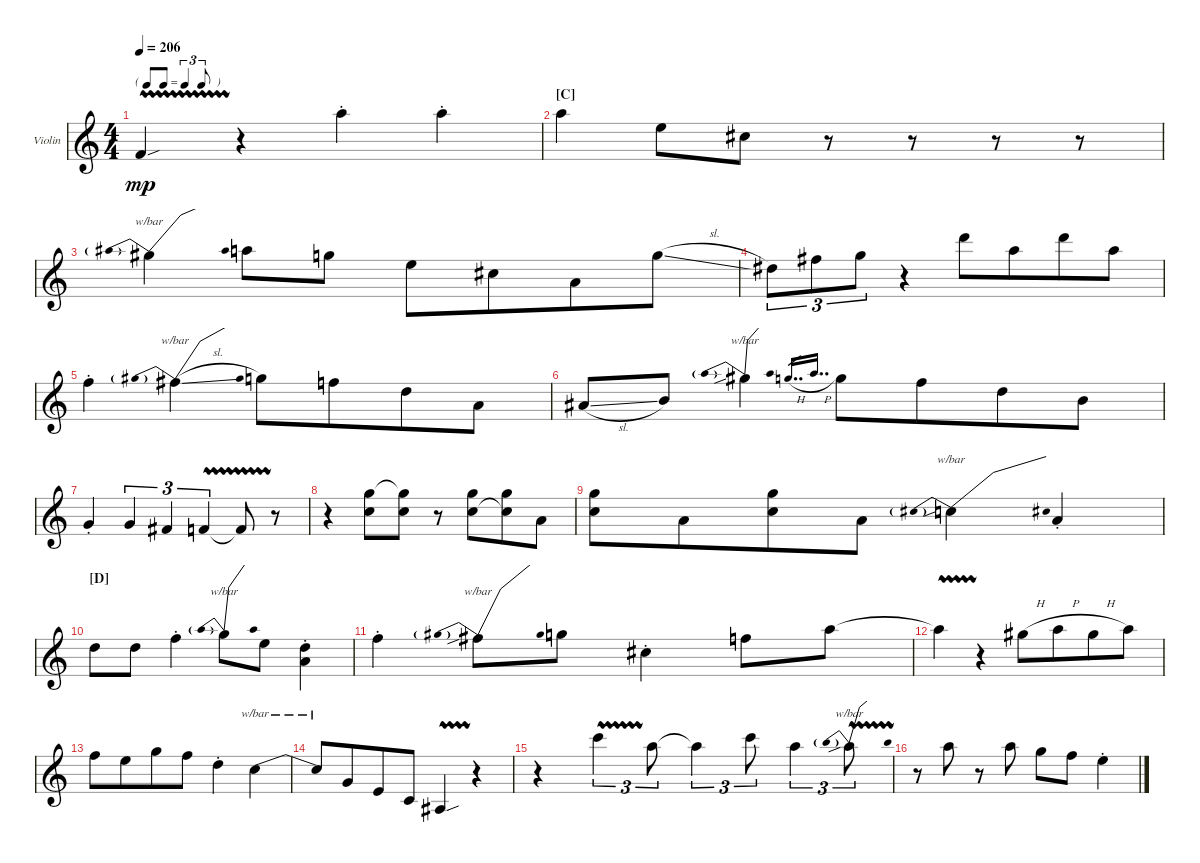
\defaultSystemsLayout 4
\bracketExtendMode groupsimilarinstruments
\firstSystemTrackNameOrientation horizontal
\otherSystemsTrackNameOrientation horizontal
\track ("Violin" "Violin") {instrument violin}
\staff {score}
\tuning (E5 A4 D4 G3)
\ts (4 4)
\tf triplet8th
\tempo 206
\clef g2
\ks c
3.3{vw sou}.4{dy mp} r.4 5.1{st}.4 5.1{st}.4 |
\section ("C" "")
5.1.4 0.1.8 4.2.8 r.8 r.8 r.8 r.8 |
6.1.4{tbe (predivedive default 0 -4 39.6 0)} 5.1.8 3.1.8 0.1.8 4.2.8{beam merge} 0.2.8 10.2{sl}.8 |
6.2.8{tu (3 2)} 9.2.8{tu (3 2)} 10.2.8{tu (3 2)} r.4 10.1.8 12.2.8{beam merge} 10.1.8 12.2.8 |
15.3{st}.4 11.2{sl}.4{tbe (predivedive default 0 -4 30 0)} 10.2.8 8.2.8{beam merge} 5.2.8 0.2.8 |
1.2{sl}.8 2.2.8 5.1{sib}.4{tbe (predivedive default 0 -2 18.599999999999998 0)} 3.1{h}.16{dd gr} 5.1{h}.16{dd gr} 3.1.8 1.1.8{beam merge} 5.2.8 2.2.8 |
5.3{st}.4 5.3.4{tu (3 2)} 4.3.4{tu (3 2)} 3.3{vw}.4{tu (3 2)} 3.3{vw t}.8 r.8 |
r.4 (3.2 3.1).8 (3.2 3.1{t}).8 r.8 (3.2 3.1).8{beam merge} (3.1 3.2{t}).8 0.2.8 |
(3.2 3.1).8 0.2.8{beam merge} (3.2 3.1).8 0.2.8 4.2{sib}.4{tbe (predivedive default 0 -2 19.8 0)} 0.2{st}.4 |
\section ("D" "")
5.2.8 5.2.8 8.2{st}.4 5.1.8{tbe (predivedive default 0 -4 30 0)} 0.1.8 (5.2 7.3{st}).4 |
8.2{st}.4 4.1{sib}.8{tbe (predivedive default 0 -4 30 0)} 3.1.8 4.2{st}.4 1.1.8 5.1.8 |
5.1{vw t}.4 r.4 4.1{h}.8 5.1{h}.8{beam merge} 4.1{h}.8 5.1.8 |
8.2.8 0.1.8{beam merge} 3.1.8 1.1.8 5.2{st}.4 3.2.4{tbe (dive default 0 0 59.4 -4)} |
3.2{t}.8{tbe (hold default 0 0 60 0)} 5.3.8{beam merge} 2.3.8 5.4.8 3.4{vw sou}.4 r.4 |
r.4 8.1{vw}.4{tu (3 2)} 5.1.8{tu (3 2)} 5.1{t}.4{tu (3 2)} 8.1.8{tu (3 2)} 5.1.4{tu (3 2)} 21.3{vw sib}.8{tu (3 2) tbe (predivedive default 0 -4 30 0)} |
r.8 5.1.8 r.8 5.1.8 3.1.8 1.1.8 0.1{st}.4
